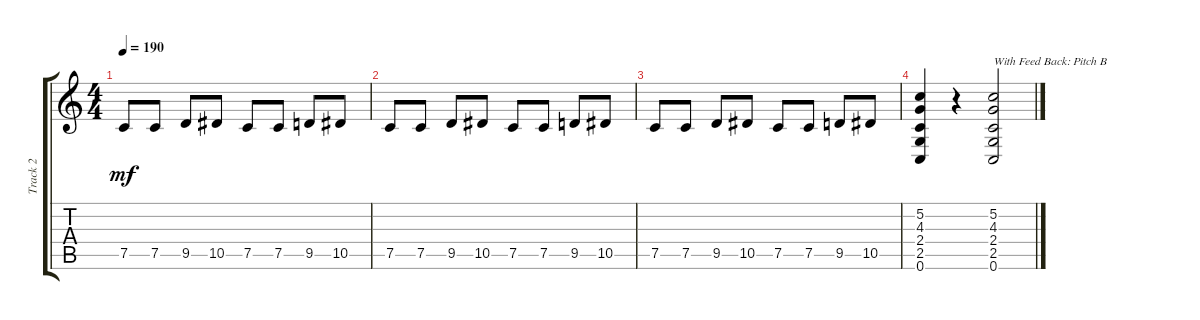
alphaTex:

\track ("Track 2" "Track 2") {instrument distortionguitar}
\staff {score tabs}
\tuning (C4 G3 Eb3 Bb2 F2 C2) {hide}
\ts (4 4)
\tempo 190
\clef g2
\ks c
7.5.8{dy mf} 7.5.8 9.5.8 10.5.8 7.5.8 7.5.8 9.5.8 10.5.8 |
7.5.8 7.5.8 9.5.8 10.5.8 7.5.8 7.5.8 9.5.8 10.5.8 |
7.5.8 7.5.8 9.5.8 10.5.8 7.5.8 7.5.8 9.5.8 10.5.8 |
(5.2 4.3 2.4 2.5 0.6).4 r.4 (5.2 4.3 2.4 2.5 0.6).2{txt "With Feed Back: Pitch B"}
